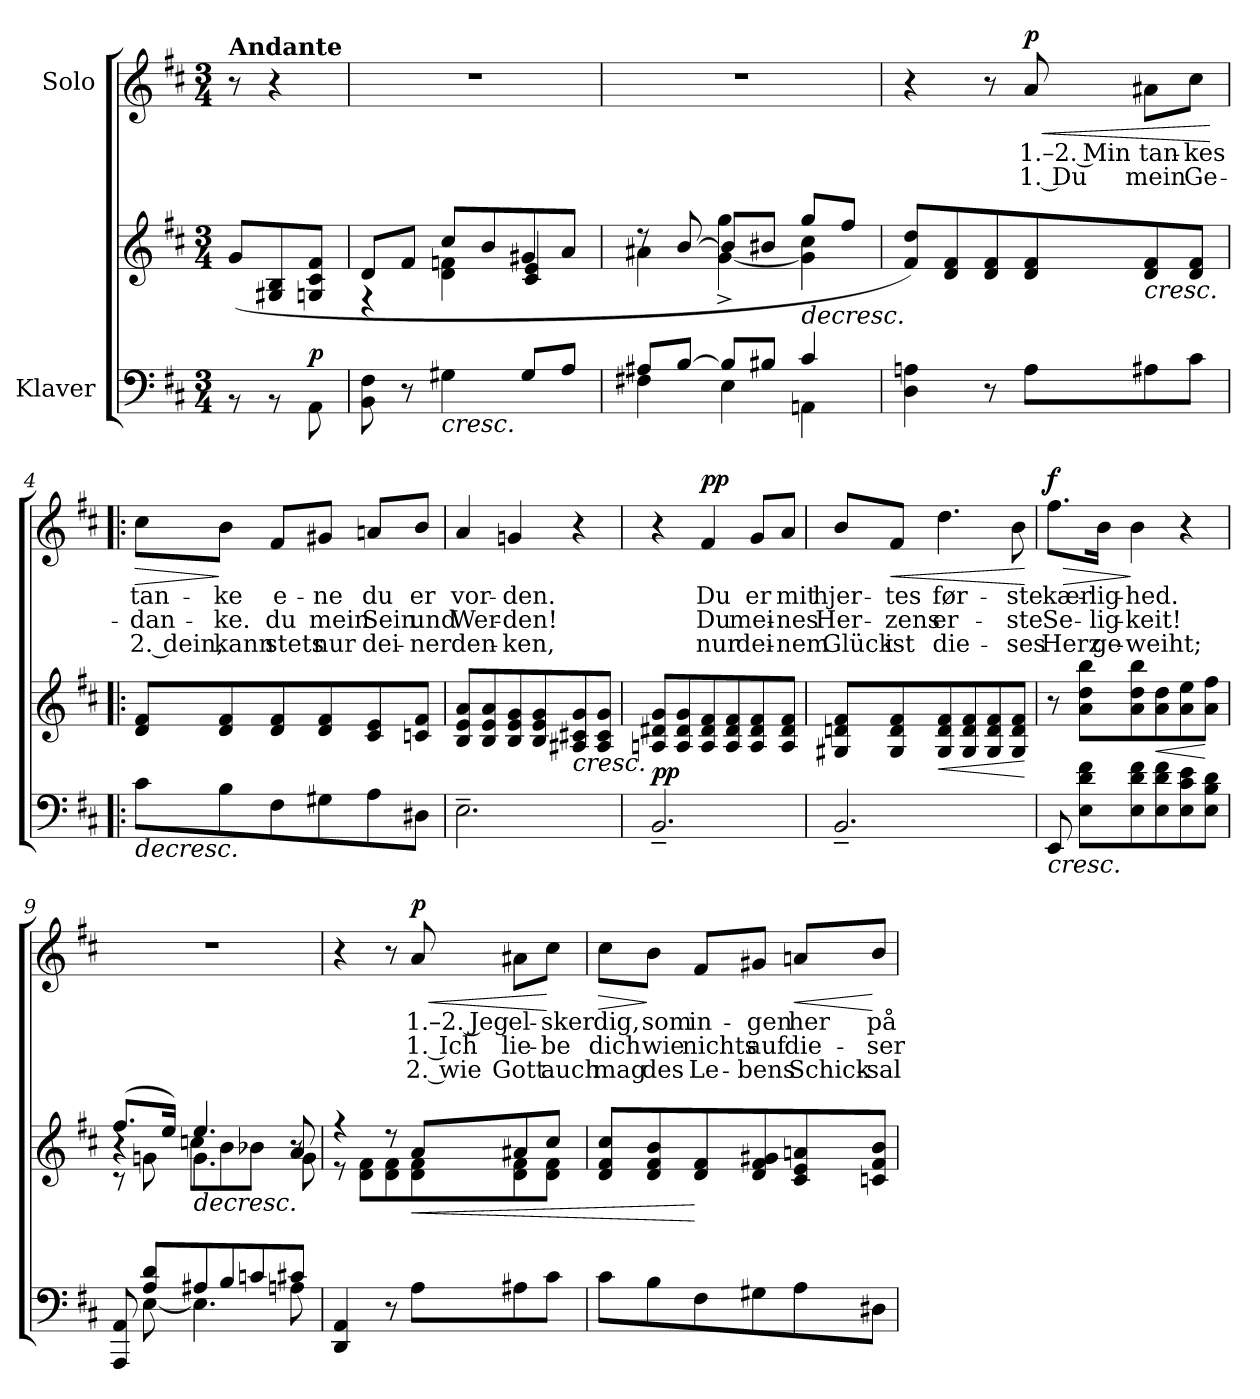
**kern	**kern	**dynam	**kern	**text	**text	**text	**dynam
*part2	*part2	*part2	*part1	*part1	*part1	*part1	*part1
*staff3	*staff2	*staff2/3	*staff1	*staff1	*staff1	*staff1	*staff1
*I"Klaver	*	*	*I"Solo	*	*	*	*
*clefF4	*clefG2	*	*clefG2	*	*	*	*
*k[f#c#]	*k[f#c#]	*	*k[f#c#]	*	*	*	*
*D:	*D:	*	*D:	*	*	*	*
*M3/4	*M3/4	*	*M3/4	*	*	*	*
=	=	=	=	=	=	=	=
!	!	!	!LO:TX:a:B:t=Andante	!	!	!	!
8rBB	(>8g/L	.	8r	.	.	.	.
8rBB	8G#X/ 8B/	.	4r	.	.	.	.
!	!	!LO:DY:a=2	!	!	!	!	!
8AA\	8Gn/ 8c#/ 8f#/J	p	.	.	.	.	.
=1	=1	=1	=1	=1	=1	=1	=1
*^	*^	*	*	*	*	*	*
8BB\ 8F#\	8ryy	8d/L	4r	.	2.r	.	.	.	.
*v	*v	*	*	*	*	*	*	*	*
8r	8f#/J	.	.	.	.	.	.	.
!	!	!	!LO:HP:b=2	!	!	!	!	!
4G#X\	8cc#/L	4d\ 4fn\	<	.	.	.	.	.
.	8b/	.	.	.	.	.	.	.
8G#i/L	8g#X/	4c#/ 4e/	.	.	.	.	.	.
*^	*	*	*	*	*	*	*	*
8A/J	8raayy	8a/J	.	.	.	.	.	.	.
=2	=2	=2	=2	=2	=2	=2	=2	=2	=2
8A#X/L	4F#X\	8rdd	4a#X\	.	2.r	.	.	.	.
[8B/J	.	[8b/	.	.	.	.	.	.	.
8B/L]	4E\	8b/L]	[4g\^ 4gg\^	.	.	.	.	.	.
8B#X/J	.	8b#X/J	.	.	.	.	.	.	.
!	!	!	!	!LO:HP:b	!	!	!	!	!
4c#/	4AAn\	8gg/L	4g\] 4cc#\	>	.	.	.	.	.
.	.	8ff#/J	.	.	.	.	.	.	.
*v	*v	*	*	*	*	*	*	*	*
*	*v	*v	*	*	*	*	*	*
=3	=3	=3	=3	=3	=3	=3	=3
4D\ 4An\	8f#/ 8dd/L)	.	4r	.	.	.	.
.	8d/ 8f#/	[	.	.	.	.	.
8r	8d/ 8f#/	.	8r	.	.	.	.
!	!	!	!	!LO:LY:b	!LO:LY:b	!	!LO:HP:b
!	!	!	!	!	!	!	!LO:DY:n=1:a
8A\L	8d/ 8f#/	.	8a/	1.–2. Min	1. Du	.	< p
!	!	!LO:HP:b	!	!LO:LY:b	!LO:LY:b	!	!
8A#X\	8d/ 8f#/	<	8a#X\L	tan-	mein	.	.
!	!	!	!	!LO:LY:b	!LO:LY:b	!	!
8c#\J	8d/ 8f#/J	]	8cc#\J	-kes	Ge-	.	.
.	.	.	.	.	.	.	[
=4!|:	=4!|:	=4!|:	=4!|:	=4!|:	=4!|:	=4!|:	=4!|:
!	!	!LO:HP:b=2	!	!LO:LY:b	!LO:LY:b	!LO:LY:b	!LO:HP:b
8c#\L	8d/ 8f#/L	>	8cc#\L	tan-	-dan-	2. dein,	>
!	!	!	!	!LO:LY:b	!LO:LY:b	!LO:LY:b	!
8B\	8d/ 8f#/	.	8b\J	-ke	-ke.	kann	]
!	!	!	!	!LO:LY:b	!LO:LY:b	!LO:LY:b	!
8F#\	8d/ 8f#/	[	8f#/L	e-	du	stets	.
!	!	!	!	!LO:LY:b	!LO:LY:b	!LO:LY:b	!
8G#X\	8d/ 8f#/	.	8g#X/J	-ne	mein	nur	.
!	!	!	!	!LO:LY:b	!LO:LY:b	!LO:LY:b	!
8A\	8c#/ 8e/	.	8an/L	du	Sein	dei-	.
!	!	!	!	!LO:LY:b	!LO:LY:b	!LO:LY:b	!
8D#X\J	8cn/ 8f#/J	.	8b/J	er	und	-ner	.
!!LO:LB:g=z
=5	=5	=5	=5	=5	=5	=5	=5
!	!	!	!	!LO:LY:b	!LO:LY:b	!LO:LY:b	!
2.E~\	8B/ 8e/ 8a/L	.	4a/	vor-	Wer-	den-	.
.	8B/ 8e/ 8a/	.	.	.	.	.	.
!	!	!	!	!LO:LY:b	!LO:LY:b	!LO:LY:b	!
.	8B/ 8e/ 8g/	.	4gn/	-den.	-den!	-ken,	.
.	8B/ 8e/ 8g/	.	.	.	.	.	.
!	!	!LO:HP:b	!	!	!	!	!
.	8A#X/ 8c#X/ 8g/	<	4r	.	.	.	.
.	8A#/ 8c#/ 8g/J	.	.	.	.	.	.
.	.	]	.	.	.	.	.
=6	=6	=6	=6	=6	=6	=6	=6
!	!	!LO:DY:a=2	!	!	!	!	!
2.BB~/	8An/ 8d#X/ 8g/L	pp	4r	.	.	.	.
.	8A/ 8d#/ 8g/	.	.	.	.	.	.
!	!	!	!	!LO:LY:b	!LO:LY:b	!LO:LY:b	!LO:DY:a
.	8A/ 8d#/ 8f#/	.	4f#/	Du	Du	nur	pp
.	8A/ 8d#/ 8f#/	.	.	.	.	.	.
!	!	!	!	!LO:LY:b	!LO:LY:b	!LO:LY:b	!
.	8A/ 8d#/ 8f#/	.	8g/L	er	mei-	dei-	.
!	!	!	!	!LO:LY:b	!LO:LY:b	!LO:LY:b	!
.	8A/ 8d#/ 8f#/J	.	8a/J	mit	-nes	-nem	.
=7	=7	=7	=7	=7	=7	=7	=7
!	!	!	!	!LO:LY:b	!LO:LY:b	!LO:LY:b	!
2.BB~/	8G#X/ 8dn/ 8f#/L	.	8b/L	hjer-	Her-	Glück	.
!	!	!	!	!LO:LY:b	!LO:LY:b	!LO:LY:b	!LO:HP:b
.	8G#/ 8d/ 8f#/	.	8f#/J	-tes	-zens	ist	<
!	!	!LO:HP:b	!	!LO:LY:b	!LO:LY:b	!LO:LY:b	!
.	8G#/ 8d/ 8f#/	<	4.dd\	før-	er-	die-	.
.	8G#/ 8d/ 8f#/	.	.	.	.	.	.
.	8G#/ 8d/ 8f#/	.	.	.	.	.	.
!	!	!	!	!LO:LY:b	!LO:LY:b	!LO:LY:b	!
.	8G#/ 8d/ 8f#/J	.	8b\	-ste	-ste	-ses	.
.	.	[ [	.	.	.	.	[
=8	=8	=8	=8	=8	=8	=8	=8
!	!	!LO:HP:b=2	!	!LO:LY:b	!LO:LY:b	!LO:LY:b	!LO:HP:b
!	!	!	!	!	!	!	!LO:DY:n=1:a
8EE/	8r	<	8.ff#\L	kær-	Se-	Herz	> f
8E\ 8d\ 8f#\L	8a\ 8dd\ 8bb\L	.	.	.	.	.	.
!	!	!	!	!LO:LY:b	!LO:LY:b	!LO:LY:b	!
.	.	.	16b\Jk	-lig-	-lig-	ge-	.
!	!	!	!	!LO:LY:b	!LO:LY:b	!LO:LY:b	!
8E\ 8d\ 8f#\	8a\ 8dd\ 8bb\	.	4b\	-hed.	-keit!	-weiht;	]
!	!	!LO:HP:b	!	!	!	!	!
8E\ 8d\ 8f#\	8a\ 8dd\	<	.	.	.	.	.
8E\ 8c#\ 8e\	8a\ 8ee\	.	4r	.	.	.	.
8E\ 8B\ 8d\J	8a\ 8ff#\J	[	.	.	.	.	.
!!LO:LB:g=z
=9	=9	=9	=9	=9	=9	=9	=9
*^	*^	*	*	*	*	*	*
*	*	*	*^	*	*	*	*	*	*
8rggg	8AAA/ 8AA/	(>8.ff#/L	8rAyy	4r	.	2.r	.	.	.	.
8A/ 8d/L	[8E\	.	8gn\	.	.	.	.	.	.	.
.	.	16ee/Jk)	.	.	.	.	.	.	.	.
!	!	!	!	!	!LO:HP:b	!	!	!	!	!
8A#X/	4.E\]	4.ee/	4.g\	8ccn\L	>	.	.	.	.	.
8B/	.	.	.	8b\	.	.	.	.	.	.
8cn/	.	.	.	8b-X\J	.	.	.	.	.	.
8c#X/J	8An\	8a/	8g\	8r	[	.	.	.	.	.
*v	*v	*	*	*	*	*	*	*	*	*
*	*	*v	*v	*	*	*	*	*	*
=10	=10	=10	=10	=10	=10	=10	=10	=10
4DD/ 4AA/	4r	8r	.	4r	.	.	.	.
.	.	8d\ 8f#\L	.	.	.	.	.	.
8r	8r	8d\ 8f#\	.	8r	.	.	.	.
!	!	!	!LO:HP:b	!	!LO:LY:b	!LO:LY:b	!LO:LY:b	!LO:HP:b
!	!	!	!	!	!	!	!	!LO:DY:n=1:a
8A\L	8a/L	8d\ 8f#\	<	8a/	1.–2. Jeg	1. Ich	2. wie	< p
!	!	!	!	!	!LO:LY:b	!LO:LY:b	!LO:LY:b	!
8A#X\	8a#X/	8d\ 8f#\	.	8a#X\L	el-	lie-	Gott	.
!	!	!	!	!	!LO:LY:b	!LO:LY:b	!LO:LY:b	!
8c#\J	8cc#/J	8d\ 8f#\J	.	8cc#\J	-sker	-be	auch	[
*	*v	*v	*	*	*	*	*	*
.	.	]	.	.	.	.	.
=11	=11	=11	=11	=11	=11	=11	=11
!	!	!	!	!LO:LY:b	!LO:LY:b	!LO:LY:b	!LO:HP:b
8c#\L	8d/ 8f#/ 8cc#/L	.	8cc#\L	dig,	dich	mag	>
!	!	!	!	!LO:LY:b	!LO:LY:b	!LO:LY:b	!
8B\	8d/ 8f#/ 8b/	.	8b\J	som	wie	des	]
!	!	!	!	!LO:LY:b	!LO:LY:b	!LO:LY:b	!
8F#\	8d/ 8f#/	[	8f#/L	in-	nichts	Le-	.
!	!	!	!	!LO:LY:b	!LO:LY:b	!LO:LY:b	!
8G#X\	8d/ 8f#/ 8g#X/	.	8g#X/J	-gen	auf	-bens	.
!	!	!	!	!LO:LY:b	!LO:LY:b	!LO:LY:b	!LO:HP:b
8A\	8c#/ 8e/ 8an/	.	8an/L	her	die-	Schick-	<
!	!	!	!	!LO:LY:b	!LO:LY:b	!LO:LY:b	!
8D#X\J	8cn/ 8f#/ 8b/J	.	8b/J	på	-ser	-sal	[
=	=	=	=	=	=	=	=
*-	*-	*-	*-	*-	*-	*-	*-
